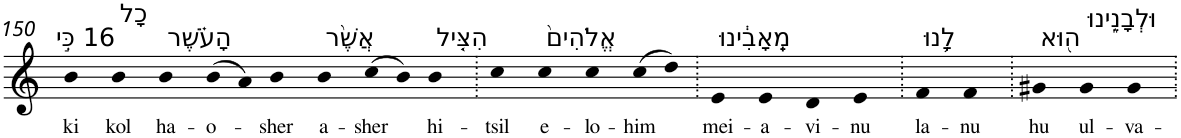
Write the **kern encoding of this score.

**kern	**text
*part1	*part1
*staff1	*staff1
*I"Piano	*
*I'Pno	*
!!LO:PB:g=z
*clefG2	*
*k[]	*
=150	=150
!LO:TX:a:t=16 כִּ֣י	!
!	!LO:LY:b
4b	ki
!LO:TX:a:t=כָל	!
!	!LO:LY:b
4b	kol
!LO:TX:a:t=הָעֹ֗שֶׁר	!
!	!LO:LY:b
4b	ha-
!	!LO:LY:b
(>8b	-o-
8a)	.
!	!LO:LY:b
4b	-sher
!LO:TX:a:t=אֲשֶׁ֨ר	!
!	!LO:LY:b
4b	a-
!	!LO:LY:b
(>8cc	-sher
8b)	.
!LO:TX:a:t=הִצִּ֤יל	!
!	!LO:LY:b
4b	hi-
=151.	=151.
!	!LO:LY:b
4cc	-tsil
!LO:TX:a:t=אֱלֹהִים֙	!
!	!LO:LY:b
4cc	e-
!	!LO:LY:b
4cc	-lo-
!	!LO:LY:b
(>8cc	-him
8dd)	.
=152.	=152.
!LO:TX:a:t=מֵֽאָבִ֔ינוּ	!
!	!LO:LY:b
4e	mei-
!	!LO:LY:b
4e	-a-
!	!LO:LY:b
4d	-vi-
!	!LO:LY:b
4e	-nu
=153.	=153.
!LO:TX:a:t=לָ֥נוּ	!
!	!LO:LY:b
4f	la-
!	!LO:LY:b
4f	-nu
=154.	=154.
!LO:TX:a:t=ה֖וּא	!
!	!LO:LY:b
4g#X	hu
!LO:TX:a:t=וּלְבָנֵ֑ינוּ	!
!	!LO:LY:b
4g#	ul-
!	!LO:LY:b
4g#	-va-
=.	=.
*-	*-
